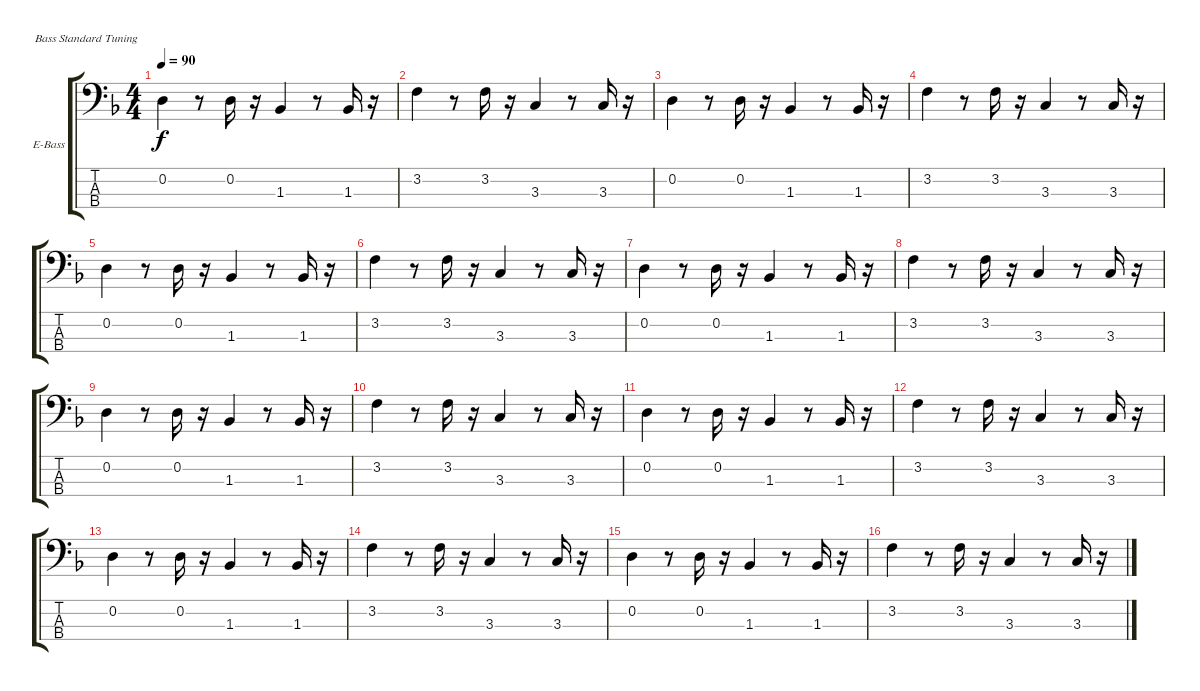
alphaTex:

\defaultSystemsLayout 4
\bracketExtendMode groupsimilarinstruments
\firstSystemTrackNameOrientation horizontal
\otherSystemsTrackNameOrientation horizontal
\track ("Electric Bass" "E-Bass") {instrument electricbassfinger}
\staff {score tabs}
\tuning (G2 D2 A1 E1)
\ts (4 4)
\tempo 90
\clef f4
\ks dminor
0.2.4{dy f} r.8 0.2.16 r.16 1.3.4 r.8 1.3.16 r.16 |
3.2.4 r.8 3.2.16 r.16 3.3.4 r.8 3.3.16 r.16 |
0.2.4 r.8 0.2.16 r.16 1.3.4 r.8 1.3.16 r.16 |
3.2.4 r.8 3.2.16 r.16 3.3.4 r.8 3.3.16 r.16 |
0.2.4 r.8 0.2.16 r.16 1.3.4 r.8 1.3.16 r.16 |
3.2.4 r.8 3.2.16 r.16 3.3.4 r.8 3.3.16 r.16 |
0.2.4 r.8 0.2.16 r.16 1.3.4 r.8 1.3.16 r.16 |
3.2.4 r.8 3.2.16 r.16 3.3.4 r.8 3.3.16 r.16 |
0.2.4 r.8 0.2.16 r.16 1.3.4 r.8 1.3.16 r.16 |
3.2.4 r.8 3.2.16 r.16 3.3.4 r.8 3.3.16 r.16 |
0.2.4 r.8 0.2.16 r.16 1.3.4 r.8 1.3.16 r.16 |
3.2.4 r.8 3.2.16 r.16 3.3.4 r.8 3.3.16 r.16 |
0.2.4 r.8 0.2.16 r.16 1.3.4 r.8 1.3.16 r.16 |
3.2.4 r.8 3.2.16 r.16 3.3.4 r.8 3.3.16 r.16 |
0.2.4 r.8 0.2.16 r.16 1.3.4 r.8 1.3.16 r.16 |
3.2.4 r.8 3.2.16 r.16 3.3.4 r.8 3.3.16 r.16
